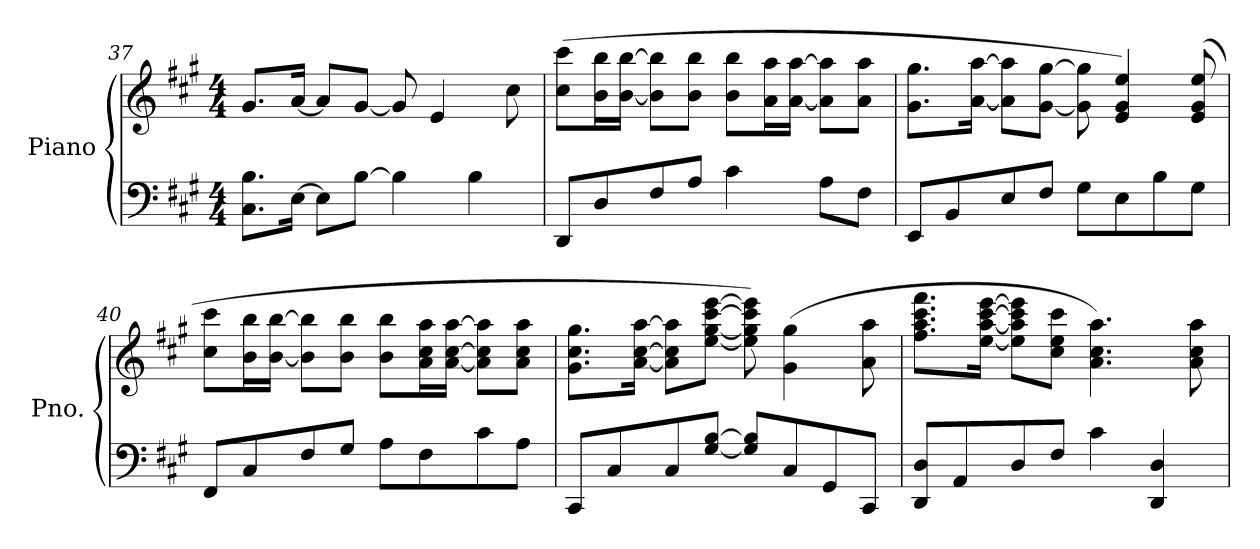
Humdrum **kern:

**kern	**kern
*part1	*part1
*staff2	*staff1
*I"Piano	*
*I'Pno.	*
*clefF4	*clefG2
*k[f#c#g#]	*k[f#c#g#]
*M4/4	*M4/4
=37	=37
8.C#\ 8.B\L	8.g#/L
[16E\Jk	[16a/Jk
8E\L]	8a/L]
[8B\J	[8g#/J
4B\]	8g#/]
.	4e/
4B\	.
.	8cc#\
!!LO:LB:g=z
=38	=38
8DD/L	(8cc#\ 8ccc#\L
8D/	16b\ 16bb\L
.	[16b\ [16bb\JJ
8F#/	8b\] 8bb\]L
8A/J	8b\ 8bb\J
4c#\	8b\ 8bb\L
.	16a\ 16aa\L
.	[16a\ [16aa\JJ
8A\L	8a\] 8aa\]L
8F#\J	8a\ 8aa\J
=39	=39
8EE/L	8.g#\ 8.gg#\L
8BB/	.
.	[16a\ [16aa\Jk
8E/	8a\] 8aa\]L
8F#/J	[8g#\ [8gg#\J
8G#\L	8g#\] 8gg#\]
8E\	4e/ 4g#/ 4ee/)
8B\	.
8G#\J	(8e/ 8g#/ 8ee/
=40	=40
8FF#/L	8cc#\ 8ccc#\L
8C#/	16b\ 16bb\L
.	[16b\ [16bb\JJ
8F#/	8b\] 8bb\]L
8G#/J	8b\ 8bb\J
8A\L	8b\ 8bb\L
8F#\	16a\ 16cc#\ 16aa\L
.	[16a\ [16cc#\ [16aa\JJ
8c#\	8a\] 8cc#\] 8aa\]L
8A\J	8a\ 8cc#\ 8aa\J
!!LO:LB:g=z
=41	=41
8CC#/L	8.g#\ 8.cc#\ 8.gg#\L
8C#/	.
.	[16a\ [16cc#\ [16aa\Jk
8C#/	8a\] 8cc#\] 8aa\]L
[8G#/ [8B/J	[8ee\ [8gg#\ [8ccc#\ [8eee\J
8G#/] 8B/]L	8ee\] 8gg#\] 8ccc#\] 8eee\])
8C#/	(4g#\ 4gg#\
8GG#/	.
8CC#/J	8a\ 8aa\
=42	=42
8DD/ 8D/L	8.ff#\ 8.aa\ 8.ccc#\ 8.fff#\L
8AA/	.
.	[16ee\ [16aa\ [16ccc#\ [16eee\Jk
8D/	8ee\] 8aa\] 8ccc#\] 8eee\]L
8F#/J	8cc#\ 8ee\ 8ccc#\J
4c#\	4.a\ 4.cc#\ 4.aa\)
4DD/ 4D/	.
.	8a\ 8cc#\ 8aa\
=	=
*-	*-
